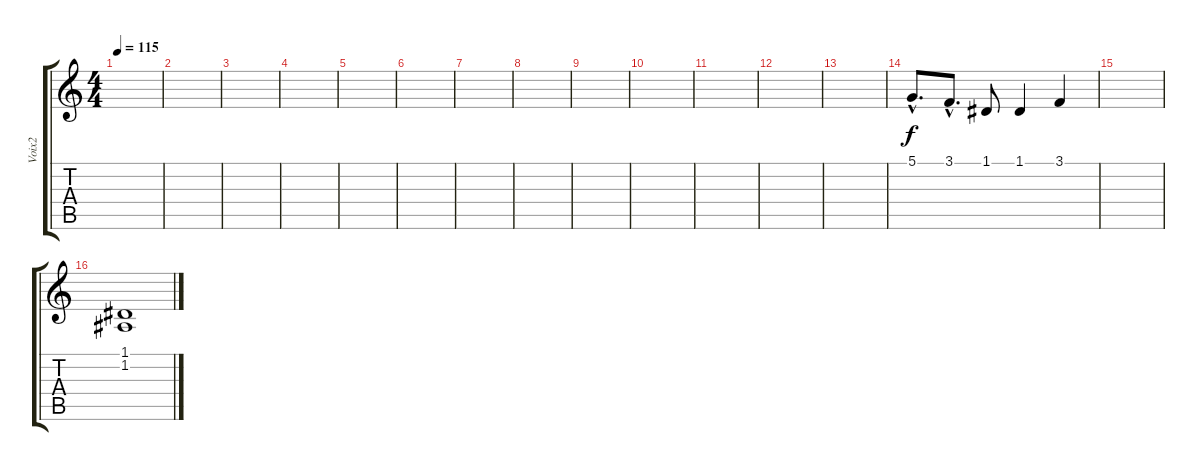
\track ("Voix2" "Voix2") {instrument sopranosax}
\staff {score tabs}
\tuning (D4 A3 F3 C3 G2 C2) {hide}
\ts (4 4)
\tempo 115
\clef g2
\ks c
|
|
|
|
|
|
|
|
|
|
|
|
|
5.1{hac}.8{d} 3.1{hac}.8{d} 1.1.8 1.1.4 3.1.4 |
|
(1.1 1.2).1
